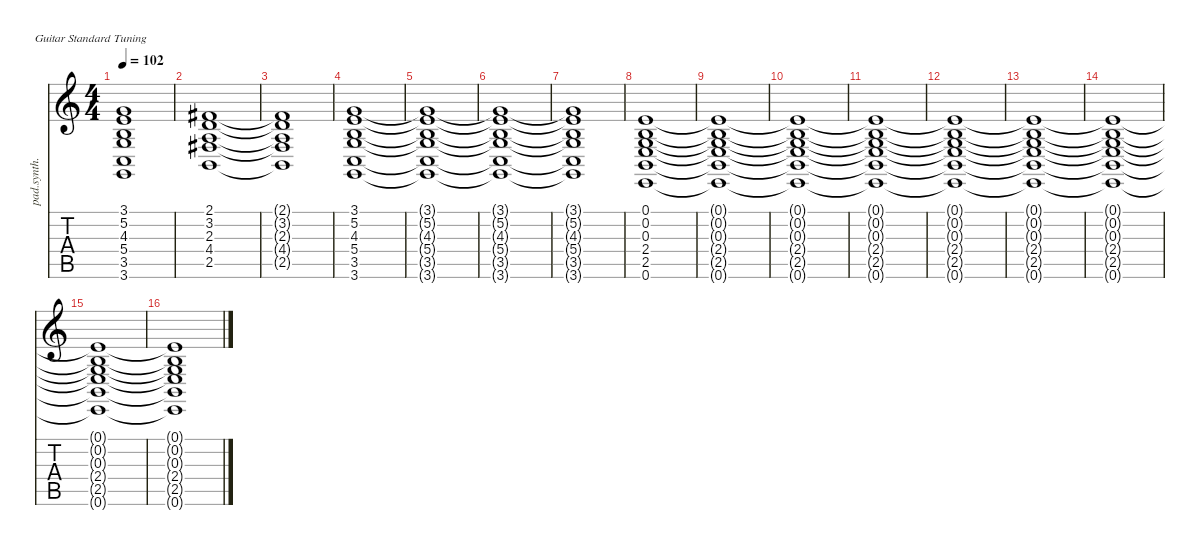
\defaultSystemsLayout 4
\hideDynamics
\bracketExtendMode nobrackets
\otherSystemsTrackNameOrientation horizontal
\track ("Jon Carin" "pad.synth.") {instrument pad3polysynth}
\staff {score tabs}
\tuning (E4 B3 G3 D3 A2 E2)
\ts (4 4)
\tempo 102
\clef g2
\ks c
(3.1{t} 5.2{t} 4.3{t} 5.4{t} 3.5{t} 3.6{t}).1{dy f} |
(2.1{acc #} 3.2 2.3 4.4{acc #} 2.5).1 |
(2.1{t acc #} 3.2{t} 2.3{t} 4.4{t acc #} 2.5{t}).1 |
(3.1 5.2 4.3 5.4 3.5 3.6).1 |
(3.1{t} 5.2{t} 4.3{t} 5.4{t} 3.5{t} 3.6{t}).1 |
(3.1{t} 5.2{t} 4.3{t} 5.4{t} 3.5{t} 3.6{t}).1 |
(3.1{t} 5.2{t} 4.3{t} 5.4{t} 3.5{t} 3.6{t}).1 |
(0.1 0.2 0.3 2.4 2.5 0.6).1 |
(0.1{t} 0.2{t} 0.3{t} 2.4{t} 2.5{t} 0.6{t}).1 |
(0.1{t} 0.2{t} 0.3{t} 2.4{t} 2.5{t} 0.6{t}).1 |
(0.1{t} 0.2{t} 0.3{t} 2.4{t} 2.5{t} 0.6{t}).1 |
(0.1{t} 0.2{t} 0.3{t} 2.4{t} 2.5{t} 0.6{t}).1 |
(0.1{t} 0.2{t} 0.3{t} 2.4{t} 2.5{t} 0.6{t}).1 |
(0.1{t} 0.2{t} 0.3{t} 2.4{t} 2.5{t} 0.6{t}).1 |
(0.1{t} 0.2{t} 0.3{t} 2.4{t} 2.5{t} 0.6{t}).1 |
(0.1{t} 0.2{t} 0.3{t} 2.4{t} 2.5{t} 0.6{t}).1
